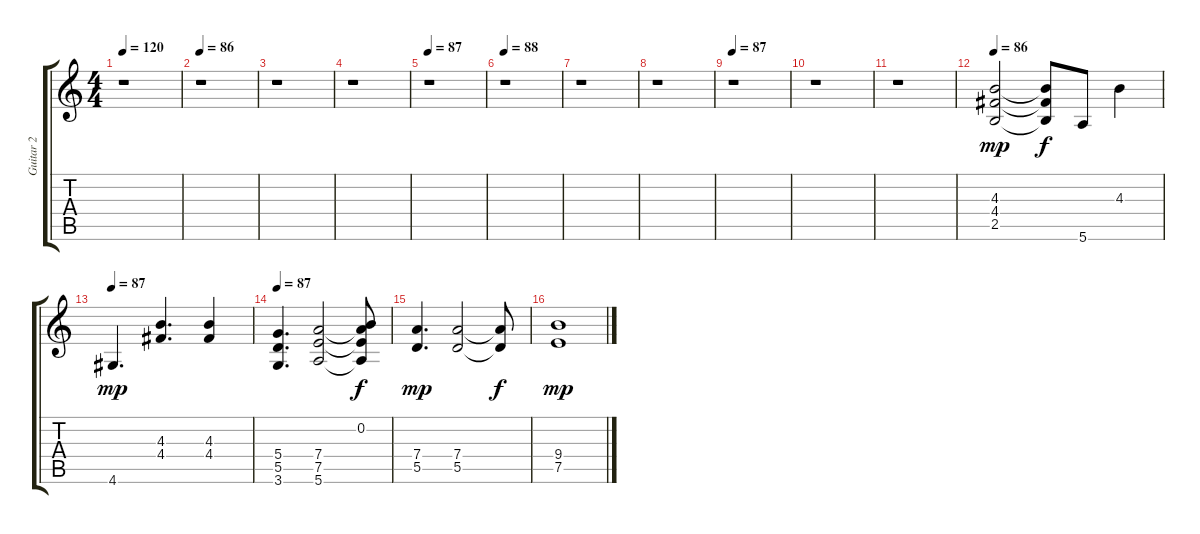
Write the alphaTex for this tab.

\track ("Guitar 2" "Guitar 2") {instrument distortionguitar}
\staff {score tabs}
\tuning (E4 B3 G3 D3 A2 E2) {hide}
\ts (4 4)
\tempo 120
\clef g2
\ks c
r.1{dy mp instrument distortionguitar} |
\tempo 86
r.1 |
r.1 |
r.1 |
\tempo 87
r.1 |
\tempo 88
r.1 |
r.1 |
r.1 |
\tempo 87
r.1 |
r.1 |
r.1 |
\tempo 86
(4.3 4.4 2.5).2 (4.3{t} 4.4{t} 2.5{t}).8{dy f} 5.6.8 4.3.4 |
\tempo 87
4.6.4{d dy mp} (4.3 4.4).4{d} (4.3 4.4).4 |
\tempo 87
(5.4 5.5 3.6).4{d} (7.4 7.5 5.6).2 (0.2 7.4{t} 7.5{t} 5.6{t}).8{dy f} |
(7.4 5.5).4{d dy mp} (7.4 5.5).2 (7.4{t} 5.5{t}).8{dy f} |
(9.4 7.5).1{dy mp}
